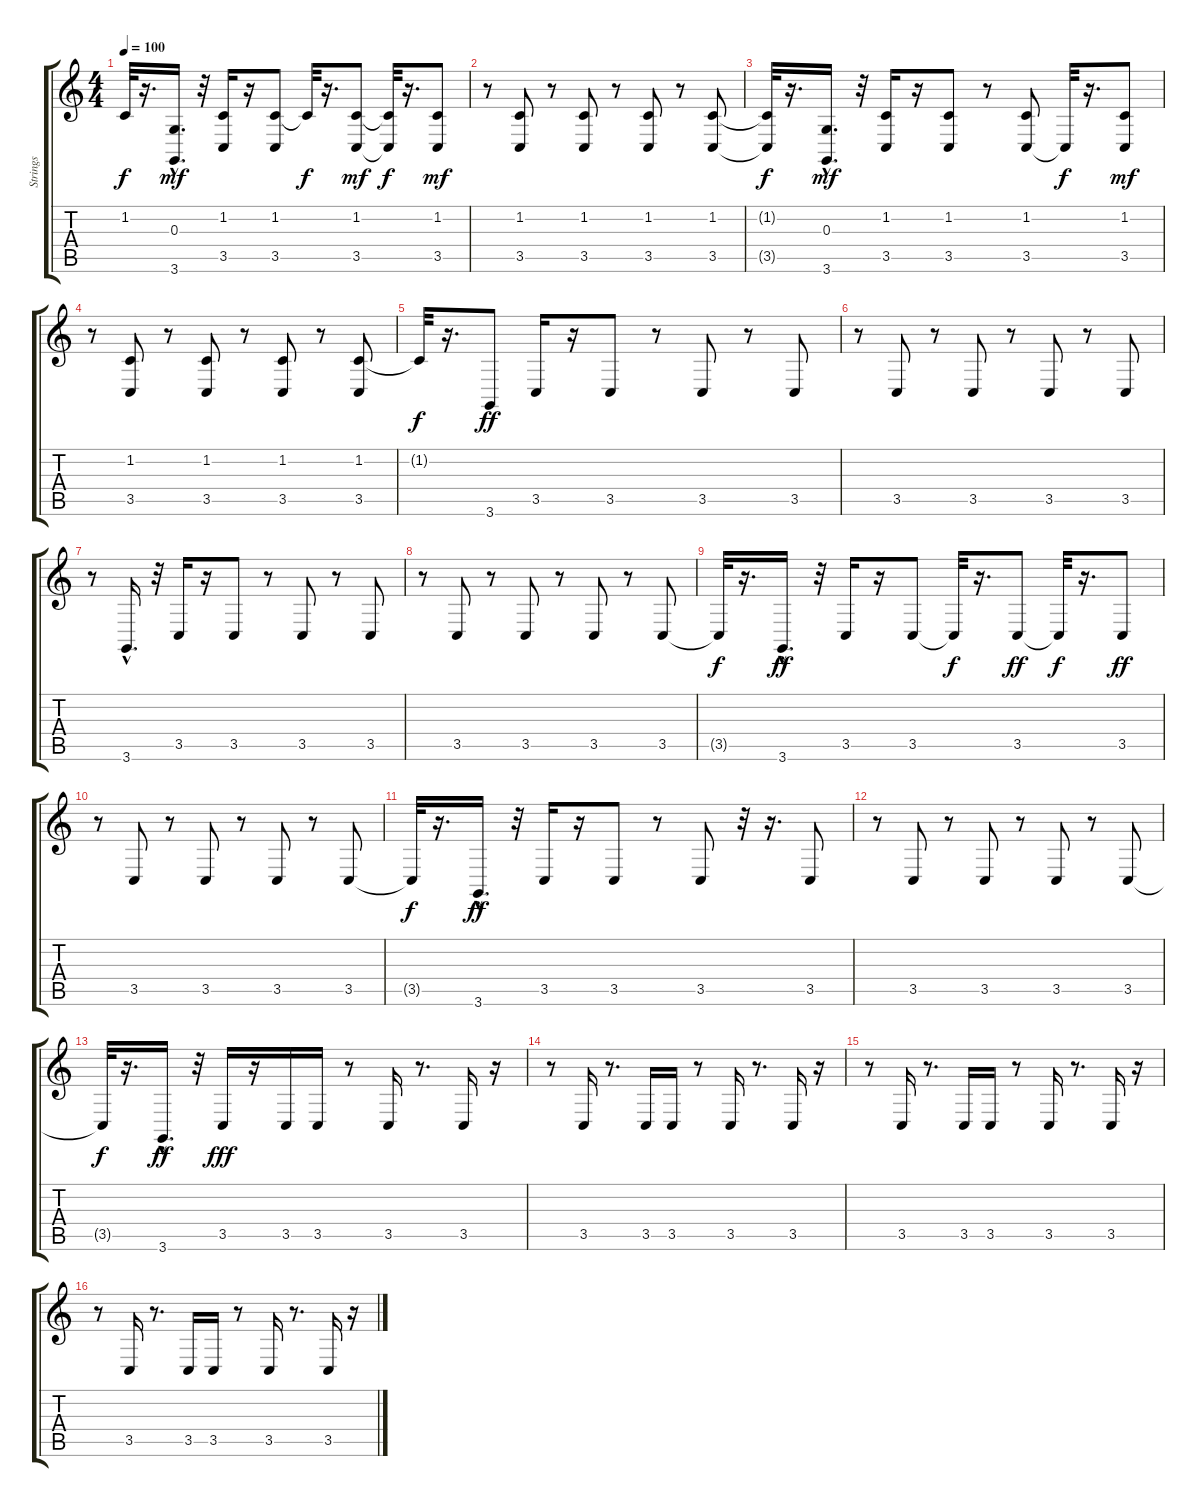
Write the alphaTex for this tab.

\track ("Strings" "Strings") {instrument stringensemble1}
\staff {score tabs}
\tuning (E4 B3 G3 D3 A2 E2) {hide}
\ts (4 4)
\tempo 100
\clef g2
\ks c
1.2{t}.32{dy f} r.16{d} (0.3{hac} 3.6{hac}).16{d dy mf} r.32 (1.2 3.5).16 r.16 (1.2 3.5).8 1.2{t}.32{dy f} r.16{d} (1.2 3.5).8{dy mf} (1.2{t} 3.5{t}).32{dy f} r.16{d} (1.2 3.5).8{dy mf} |
r.8 (1.2 3.5).8 r.8 (1.2 3.5).8 r.8 (1.2 3.5).8 r.8 (1.2 3.5).8 |
(1.2{t} 3.5{t}).32{dy f} r.16{d} (0.3{hac} 3.6{hac}).16{d dy mf} r.32 (1.2 3.5).16 r.16 (1.2 3.5).8 r.8 (1.2 3.5).8 3.5{t}.32{dy f} r.16{d} (1.2 3.5).8{dy mf} |
r.8 (1.2 3.5).8 r.8 (1.2 3.5).8 r.8 (1.2 3.5).8 r.8 (1.2 3.5).8 |
1.2{t}.32{dy f} r.16{d} 3.6.8{dy ff} 3.5.16 r.16 3.5.8 r.8 3.5.8 r.8 3.5.8 |
r.8 3.5.8 r.8 3.5.8 r.8 3.5.8 r.8 3.5.8 |
r.8 3.6{hac}.16{d} r.32 3.5.16 r.16 3.5.8 r.8 3.5.8 r.8 3.5.8 |
r.8 3.5.8 r.8 3.5.8 r.8 3.5.8 r.8 3.5.8 |
3.5{t}.32{dy f} r.16{d} 3.6{hac}.16{d dy ff} r.32 3.5.16 r.16 3.5.8 3.5{t}.32{dy f} r.16{d} 3.5.8{dy ff} 3.5{t}.32{dy f} r.16{d} 3.5.8{dy ff} |
r.8 3.5.8 r.8 3.5.8 r.8 3.5.8 r.8 3.5.8 |
3.5{t}.32{dy f} r.16{d} 3.6{hac}.16{d dy ff} r.32 3.5.16 r.16 3.5.8 r.8 3.5.8 r.32 r.16{d} 3.5.8 |
r.8 3.5.8 r.8 3.5.8 r.8 3.5.8 r.8 3.5.8 |
3.5{t}.32{dy f} r.16{d} 3.6{hac}.16{d dy ff} r.32 3.5.16{dy fff} r.16 3.5.16 3.5.16 r.8 3.5.16 r.8{d} 3.5.16 r.16 |
r.8 3.5.16 r.8{d} 3.5.16 3.5.16 r.8 3.5.16 r.8{d} 3.5.16 r.16 |
r.8 3.5.16 r.8{d} 3.5.16 3.5.16 r.8 3.5.16 r.8{d} 3.5.16 r.16 |
r.8 3.5.16 r.8{d} 3.5.16 3.5.16 r.8 3.5.16 r.8{d} 3.5.16 r.16
